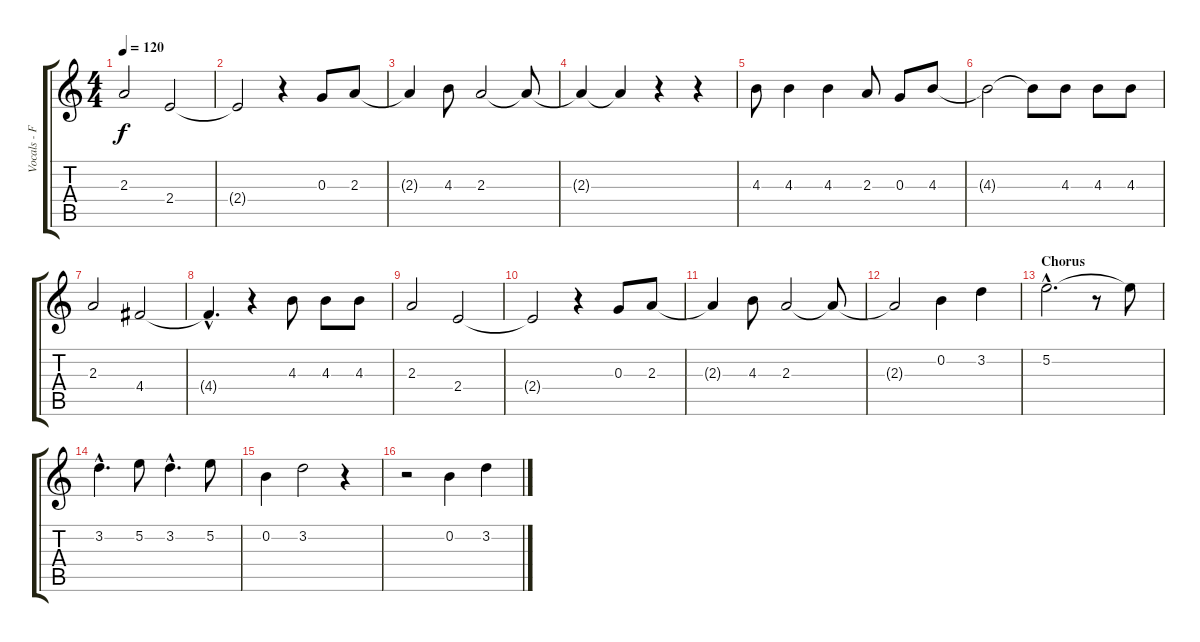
\track ("Vocals - FRED" "Vocals - F") {instrument contrabass}
\staff {score tabs}
\tuning (E4 B3 G3 D3 A2 E2) {hide}
\ts (4 4)
\tempo 120
\clef g2
\ks c
2.3.2{dy f} 2.4.2 |
2.4{t}.2 r.4 0.3.8 2.3.8 |
2.3{t}.4 4.3.8 2.3.2 2.3{t}.8 |
2.3{t}.4 2.3{t}.4 r.4 r.4 |
4.3.8 4.3.4 4.3.4 2.3.8 0.3.8 4.3.8 |
4.3{t}.2 4.3{t}.8 4.3.8 4.3.8 4.3.8 |
2.3.2 4.4.2 |
4.4{hac t}.4{d} r.4 4.3.8 4.3.8 4.3.8 |
2.3.2 2.4.2 |
2.4{t}.2 r.4 0.3.8 2.3.8 |
2.3{t}.4 4.3.8 2.3.2 2.3{t}.8 |
2.3{t}.2 0.2.4 3.2.4 |
\section ("" "Chorus")
5.2{hac}.2{d} r.8 5.2{t}.8 |
3.2{hac}.4{d} 5.2.8 3.2{hac}.4{d} 5.2.8 |
0.2.4 3.2.2 r.4 |
r.2 0.2.4 3.2.4
